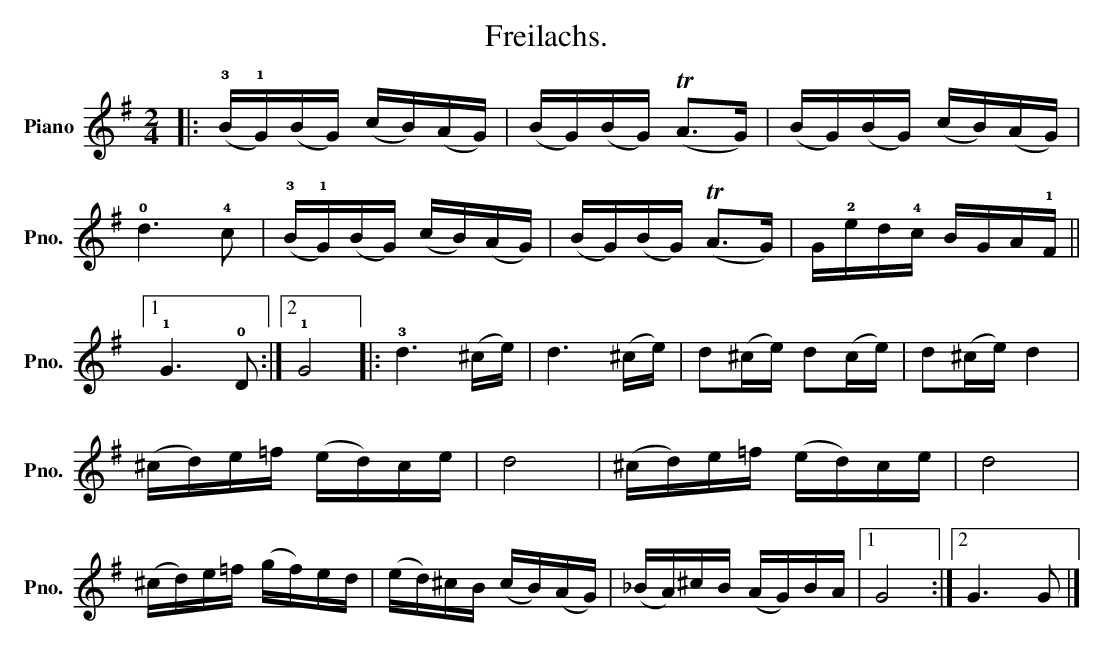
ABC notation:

X:1
T:Freilachs.
L:1/16
M:2/4
K:G
V:1 treble nm="Piano" snm="Pno."
V:1
|: (!3!B!1!G)(BG) (cB)(AG) | (BG)(BG) (TA2>G2) | (BG)(BG) (cB)(AG) |$ !0!d6 !4!c2 | %4
 (!3!B!1!G)(BG) (cB)(AG) | (BG)(BG) (TA2>G2) | G!2!ed!4!c BGA!1!F ||1$ !1!G6 !0!D2 :|2 !1!G8 |: %9
 !3!d6 (^ce) | d6 (^ce) | d2(^ce) d2(ce) | d2(^ce) d4 |$ (^cd)e=f (ed)ce | d8 | (^cd)e=f (ed)ce | %16
 d8 |$ (^cd)e=f (gf)ed | (ed)^cB (cB)(AG) | (_BA)^cB (AG)BA |1 G8 :|2 G6 G2 |] %22
